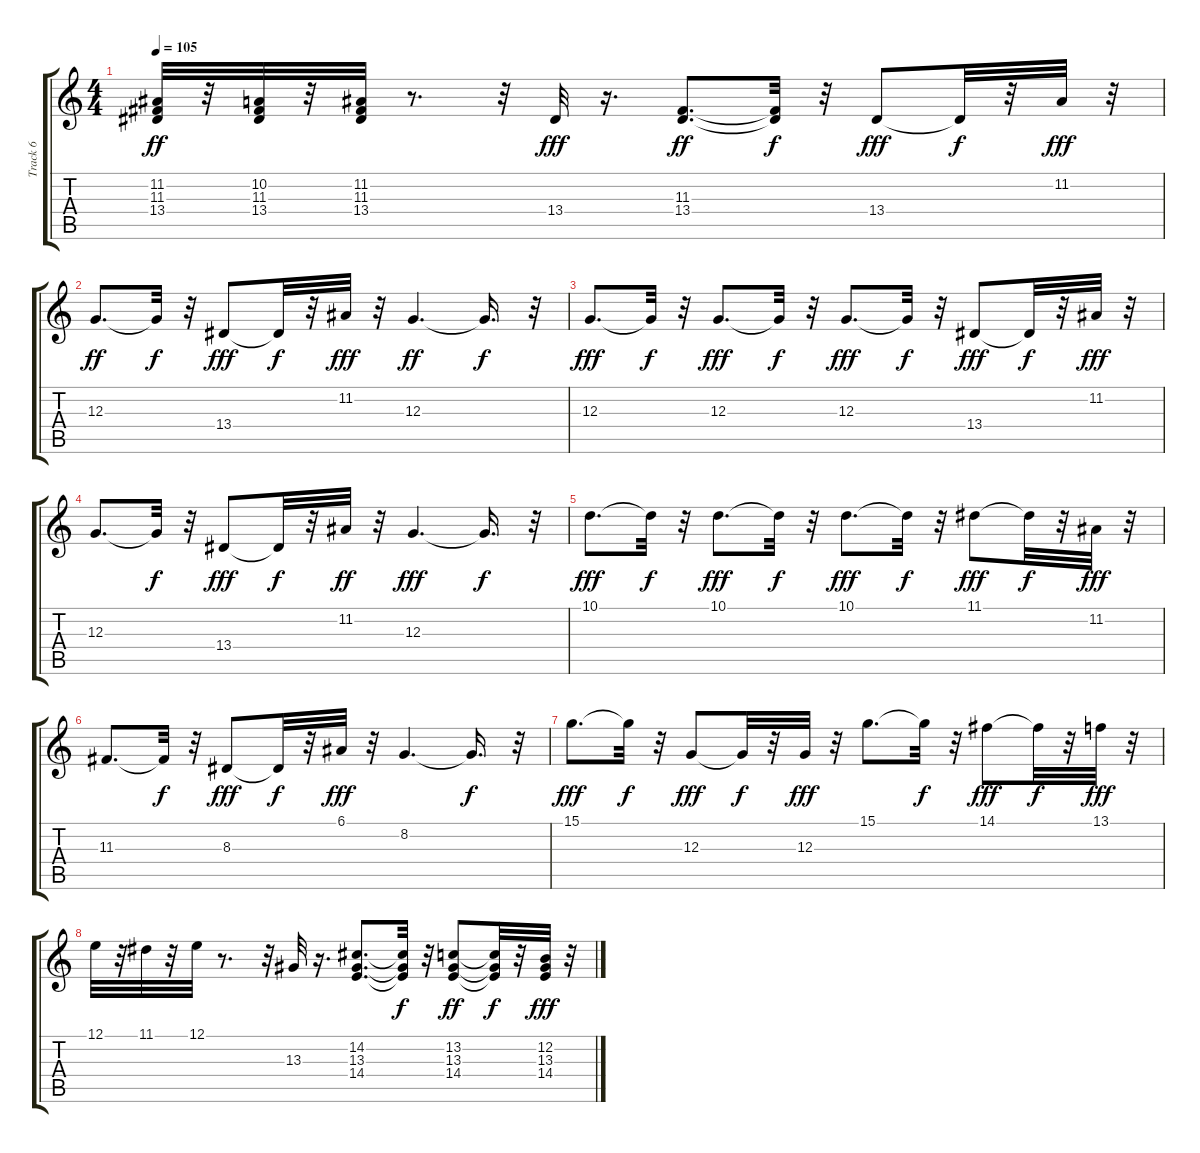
\track ("Track 6" "Track 6") {instrument trumpet}
\staff {score tabs}
\tuning (E4 B3 G3 D3 A2 E2) {hide}
\ts (4 4)
\tempo 105
\clef g2
\ks c
(11.2 11.3 13.4).32{dy ff} r.32 (10.2 11.3 13.4).32 r.32 (11.2 11.3 13.4).32 r.8{d} r.32 13.4.32{dy fff} r.16{d} (11.3 13.4).8{d dy ff} (11.3{t} 13.4{t}).32{dy f} r.32 13.4.8{dy fff} 13.4{t}.32{dy f} r.32 11.2.32{dy fff} r.32 |
12.3.8{d dy ff} 12.3{t}.32{dy f} r.32 13.4.8{dy fff} 13.4{t}.32{dy f} r.32 11.2.32{dy fff} r.32 12.3.4{d dy ff} 12.3{t}.16{d dy f} r.32 |
12.3.8{d dy fff} 12.3{t}.32{dy f} r.32 12.3.8{d dy fff} 12.3{t}.32{dy f} r.32 12.3.8{d dy fff} 12.3{t}.32{dy f} r.32 13.4.8{dy fff} 13.4{t}.32{dy f} r.32 11.2.32{dy fff} r.32 |
12.3.8{d} 12.3{t}.32{dy f} r.32 13.4.8{dy fff} 13.4{t}.32{dy f} r.32 11.2.32{dy ff} r.32 12.3.4{d dy fff} 12.3{t}.16{d dy f} r.32 |
10.1.8{d dy fff} 10.1{t}.32{dy f} r.32 10.1.8{d dy fff} 10.1{t}.32{dy f} r.32 10.1.8{d dy fff} 10.1{t}.32{dy f} r.32 11.1.8{dy fff} 11.1{t}.32{dy f} r.32 11.2.32{dy fff} r.32 |
11.3.8{d} 11.3{t}.32{dy f} r.32 8.3.8{dy fff} 8.3{t}.32{dy f} r.32 6.1.32{dy fff} r.32 8.2.4{d} 8.2{t}.16{d dy f} r.32 |
15.1.8{d dy fff} 15.1{t}.32{dy f} r.32 12.3.8{dy fff} 12.3{t}.32{dy f} r.32 12.3.32{dy fff} r.32 15.1.8{d} 15.1{t}.32{dy f} r.32 14.1.8{dy fff} 14.1{t}.32{dy f} r.32 13.1.32{dy fff} r.32 |
12.1.32 r.32 11.1.32 r.32 12.1.32 r.8{d} r.32 13.3.32 r.16{d} (14.2 13.3 14.4).8{d} (14.2{t} 13.3{t} 14.4{t}).32{dy f} r.32 (13.2 13.3 14.4).8{dy ff} (13.2{t} 13.3{t} 14.4{t}).32{dy f} r.32 (12.2 13.3 14.4).32{dy fff} r.32
